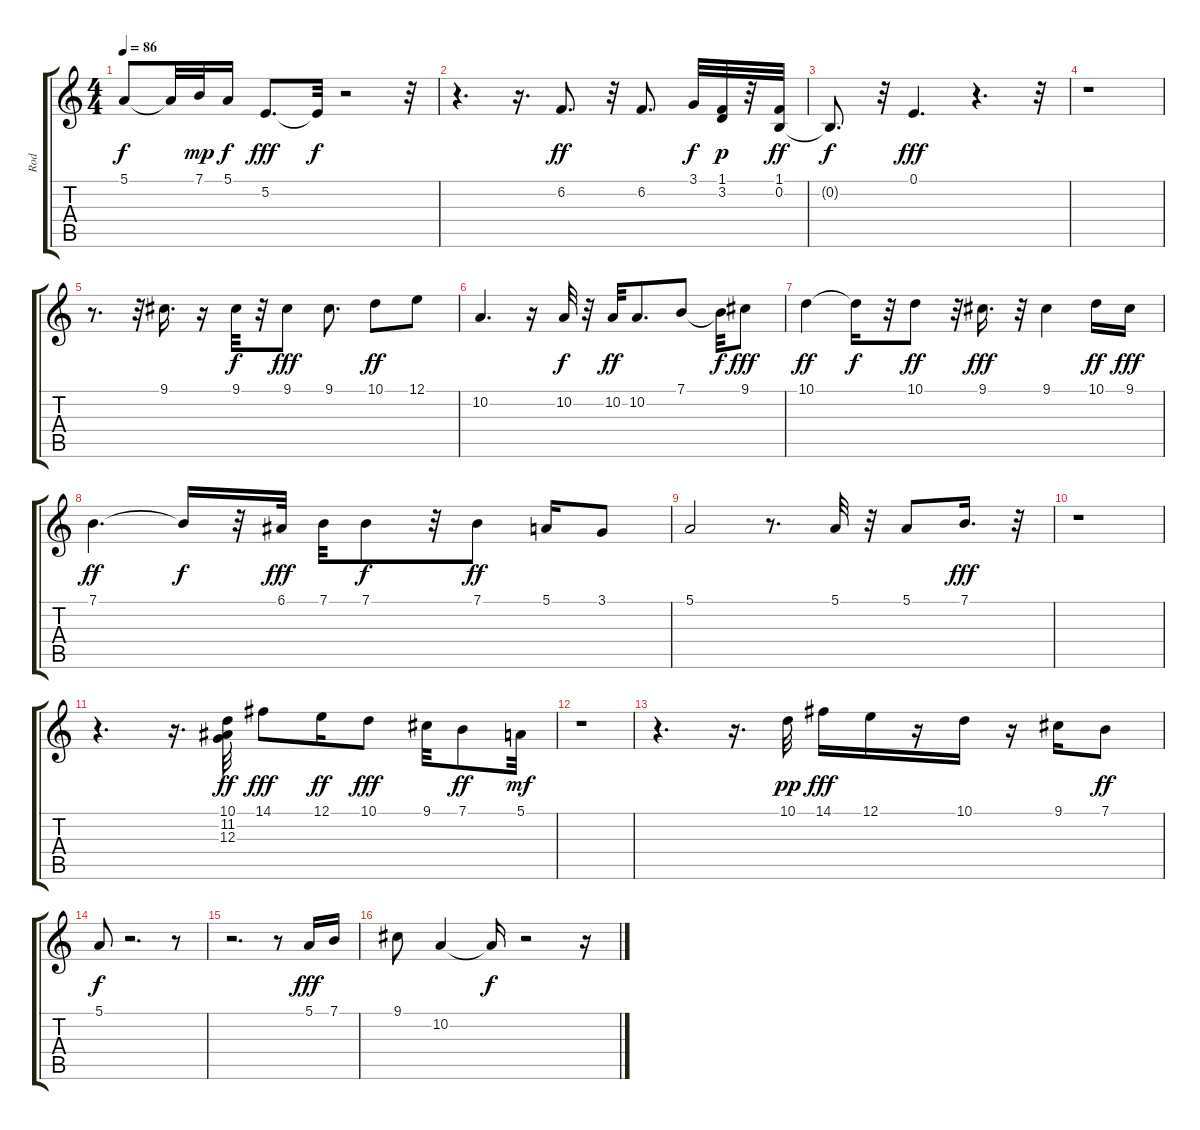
\track ("Rod" "Rod") {instrument lead3calliope}
\staff {score tabs}
\tuning (E4 B3 G3 D3 A2 E2) {hide}
\ts (4 4)
\tempo 86
\clef g2
\ks c
5.1{t}.8{dy f} 5.1{t}.32 7.1.32{dy mp} 5.1.16{dy f} 5.2.8{d dy fff} 5.2{t}.32{dy f} r.2 r.32 |
r.4{d} r.16{d} 6.2.8{d dy ff} r.32 6.2.8{d} 3.1.32{dy f} (1.1 3.2).32{dy p} r.32 (1.1 0.2).32{dy ff} |
0.2{t}.8{d dy f} r.32 0.1.4{d dy fff} r.4{d} r.32 |
r.1 |
r.8{d} r.32 9.1.16{d} r.16 9.1.32{dy f} r.32 9.1.8{dy fff} 9.1.8{d} 10.1.8{dy ff} 12.1.8 |
10.2.4{d} r.16 10.2.32{dy f} r.32 10.2.32{dy ff} 10.2.8{d} 7.1.8 7.1{t}.32{dy f} 9.1.8{dy fff} |
10.1.4{dy ff} 10.1{t}.16{dy f} r.32 10.1.8{dy ff} r.32 9.1.16{d dy fff} r.32 9.1.4 10.1.16{dy ff} 9.1.16{dy fff} |
7.1.4{d dy ff} 7.1{t}.16{dy f} r.32 6.1.32{dy fff} 7.1.32 7.1.8{dy f} r.32 7.1.8{dy ff} 5.1.16 3.1.8 |
5.1.2 r.8{d} 5.1.32 r.32 5.1.8 7.1.16{d dy fff} r.32 |
r.1 |
r.4{d} r.16{d} (10.1 11.2 12.3).32{dy ff} 14.1.8{dy fff} 12.1.16{dy ff} 10.1.8{dy fff} 9.1.32 7.1.8{dy ff} 5.1.32{dy mf} |
r.1 |
r.4{d} r.16{d} 10.1.32{dy pp} 14.1.16{dy fff} 12.1.16 r.16 10.1.16 r.16 9.1.16 7.1.8{dy ff} |
5.1.8{dy f} r.2{d} r.8 |
r.2{d} r.8 5.1.16{dy fff} 7.1.16 |
9.1.8 10.2.4 10.2{t}.16{dy f} r.2 r.16
